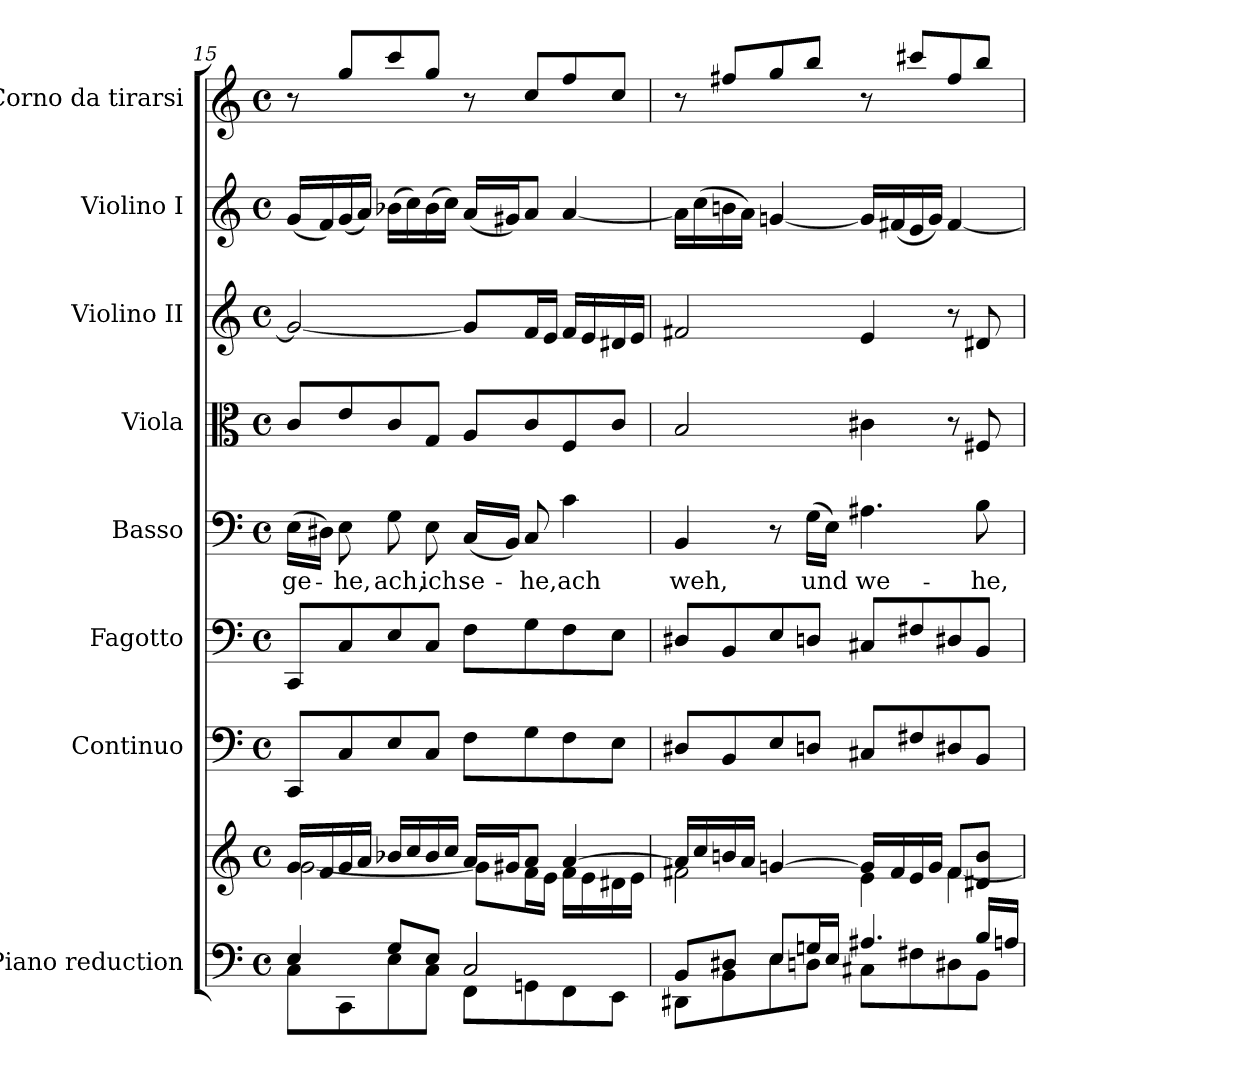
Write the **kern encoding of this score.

**kern	**kern	**kern	**kern	**kern	**text	**kern	**kern	**kern	**kern
*part8	*part8	*part7	*part6	*part5	*part5	*part4	*part3	*part2	*part1
*staff9	*staff8	*staff7	*staff6	*staff5	*staff5	*staff4	*staff3	*staff2	*staff1
*I"Piano reduction	*	*I"Continuo	*I"Fagotto	*I"Basso	*	*I"Viola	*I"Violino II	*I"Violino I	*I"Corno da tirarsi
*I'Pno	*	*	*	*	*	*	*	*	*
*clefF4	*clefG2	*clefF4	*clefF4	*clefF4	*	*clefC3	*clefG2	*clefG2	*clefG2
*	*	*	*	*	*	*	*	*	*ITrd7c12
*k[]	*k[]	*k[]	*k[]	*k[]	*	*k[]	*k[]	*k[]	*k[]
*M4/4	*M4/4	*M4/4	*M4/4	*M4/4	*	*M4/4	*M4/4	*M4/4	*M4/4
*met(c)	*met(c)	*met(c)	*met(c)	*met(c)	*	*met(c)	*met(c)	*met(c)	*met(c)
=15	=15	=15	=15	=15	=15	=15	=15	=15	=15
*^	*^	*	*	*	*	*	*	*	*
!	!	!	!	!	!	!	!LO:LY:b	!	!	!	!
4E/	8C\L	16g/LL	[2g\	8CC/L	8CC/L	(16E\LL	ge-	8c/L	2g/_	(16g/LL	8r
.	.	16f/	.	.	.	16D#X\JJ)	.	.	.	16f/)	.
!	!	!	!	!	!	!	!LO:LY:b	!	!	!	!
.	8CC\	16g/	.	8C/	8C/	8E\	-he,	8e/	.	(16g/	8g/L
.	.	16a/JJ	.	.	.	.	.	.	.	16a/JJ)	.
!	!	!	!	!	!	!	!LO:LY:b	!	!	!	!
8G/L	8E\	16b-X/LL	.	8E/	8E/	8G\	ach,	8c/	.	(16b-X\LL	8cc/
.	.	16cc/	.	.	.	.	.	.	.	16cc\)	.
!	!	!	!	!	!	!	!LO:LY:b	!	!	!	!
8E/J	8C\J	16b-/	.	8C/J	8C/J	8E\	ich	8G/J	.	(16b-\	8g/J
.	.	16cc/JJ	.	.	.	.	.	.	.	16cc\JJ)	.
!	!	!	!	!	!	!	!LO:LY:b	!	!	!	!
2C/	8FF\L	16a/LL	8g\L]	8F\L	8F\L	(16C/LL	se-	8A/L	8g/L]	(16a/LL	8r
.	.	16g#X/J	.	.	.	16BB/JJ)	.	.	.	16g#X/J)	.
!	!	!	!	!	!	!	!LO:LY:b	!	!	!	!
.	8GGn\	8a/J	16f\L	8G\	8G\	8C/	-he,	8c/	16f/L	8a/J	8c/L
.	.	.	16e\JJ	.	.	.	.	.	16e/JJ	.	.
!	!	!	!	!	!	!	!LO:LY:b	!	!	!	!
.	8FF\	[4a/	16f\LL	8F\	8F\	4c\	ach	8F/	16f/LL	[4a/	8f/
.	.	.	16e\	.	.	.	.	.	16e/	.	.
.	8EE\J	.	16d#X\	8E\J	8E\J	.	.	8c/J	16d#X/	.	8c/J
.	.	.	16e\JJ	.	.	.	.	.	16e/JJ	.	.
!!LO:PB:g=z
=16	=16	=16	=16	=16	=16	=16	=16	=16	=16	=16	=16
!	!	!	!	!	!	!	!LO:LY:b	!	!	!	!
8BB/L	8DD#X\L	16a/LL]	2f#X\	8D#X/L	8D#X/L	4BB/	weh,	2B/	2f#X/	16a\LL]	8r
.	.	16cc/	.	.	.	.	.	.	.	(16cc\	.
8D#X/J	8BB\	16bn/	.	8BB/	8BB/	.	.	.	.	16bn\	8f#X/L
.	.	16a/JJ	.	.	.	.	.	.	.	16a\JJ)	.
8E/L	8E\	[4gn/	.	8E/	8E/	8r	.	.	.	[4gn/	8g/
!	!	!	!	!	!	!	!LO:LY:b	!	!	!	!
16Gn/L	8Dn\J	.	.	8Dn/J	8Dn/J	(16G\LL	und	.	.	.	8b/J
16E/JJ	.	.	.	.	.	16E\JJ)	.	.	.	.	.
!	!	!	!	!	!	!	!LO:LY:b	!	!	!	!
4.A#X/	8C#X\L	16g/LL]	4e\	8C#X/L	8C#X/L	4.A#X\	we-	4c#X\	4e/	16g/LL]	8r
.	.	16f#/	.	.	.	.	.	.	.	(16f#X/	.
.	8F#X\	16e/	.	8F#X/	8F#X/	.	.	.	.	16e/	8cc#X/L
.	.	16g/JJ	.	.	.	.	.	.	.	16g/JJ)	.
.	8D#X\	8f#/L	[4f#\	8D#X/	8D#X/	.	.	8r	8r	[4f#/	8f#/
!	!	!	!	!	!	!	!LO:LY:b	!	!	!	!
16B/LL	8BB\J	8d#X/ 8b/J	.	8BB/J	8BB/J	8B\	-he,	8F#X/	8d#X/	.	8b/J
16An/JJ	.	.	.	.	.	.	.	.	.	.	.
*v	*v	*	*	*	*	*	*	*	*	*	*
*	*v	*v	*	*	*	*	*	*	*	*
=	=	=	=	=	=	=	=	=	=
*-	*-	*-	*-	*-	*-	*-	*-	*-	*-
